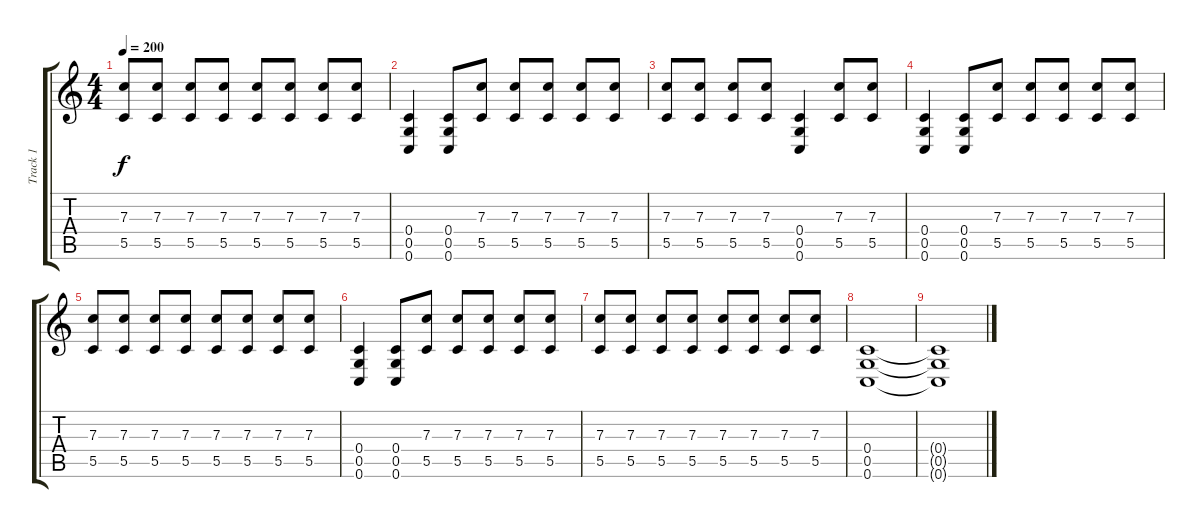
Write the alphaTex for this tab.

\track ("Track 1" "Track 1") {instrument distortionguitar}
\staff {score tabs}
\tuning (D4 A3 F3 C3 G2 C2) {hide}
\ts (4 4)
\tempo 200
\clef g2
\ks c
(7.3 5.5).8{dy f} (7.3 5.5).8 (7.3 5.5).8 (7.3 5.5).8 (7.3 5.5).8 (7.3 5.5).8 (7.3 5.5).8 (7.3 5.5).8 |
(0.4 0.5 0.6).4 (0.4 0.5 0.6).8 (7.3 5.5).8 (7.3 5.5).8 (7.3 5.5).8 (7.3 5.5).8 (7.3 5.5).8 |
(7.3 5.5).8 (7.3 5.5).8 (7.3 5.5).8 (7.3 5.5).8 (0.4 0.5 0.6).4 (7.3 5.5).8 (7.3 5.5).8 |
(0.4 0.5 0.6).4 (0.4 0.5 0.6).8 (7.3 5.5).8 (7.3 5.5).8 (7.3 5.5).8 (7.3 5.5).8 (7.3 5.5).8 |
(7.3 5.5).8 (7.3 5.5).8 (7.3 5.5).8 (7.3 5.5).8 (7.3 5.5).8 (7.3 5.5).8 (7.3 5.5).8 (7.3 5.5).8 |
(0.4 0.5 0.6).4 (0.4 0.5 0.6).8 (7.3 5.5).8 (7.3 5.5).8 (7.3 5.5).8 (7.3 5.5).8 (7.3 5.5).8 |
(7.3 5.5).8 (7.3 5.5).8 (7.3 5.5).8 (7.3 5.5).8 (7.3 5.5).8 (7.3 5.5).8 (7.3 5.5).8 (7.3 5.5).8 |
(0.4 0.5 0.6).1 |
(0.4{t} 0.5{t} 0.6{t}).1
